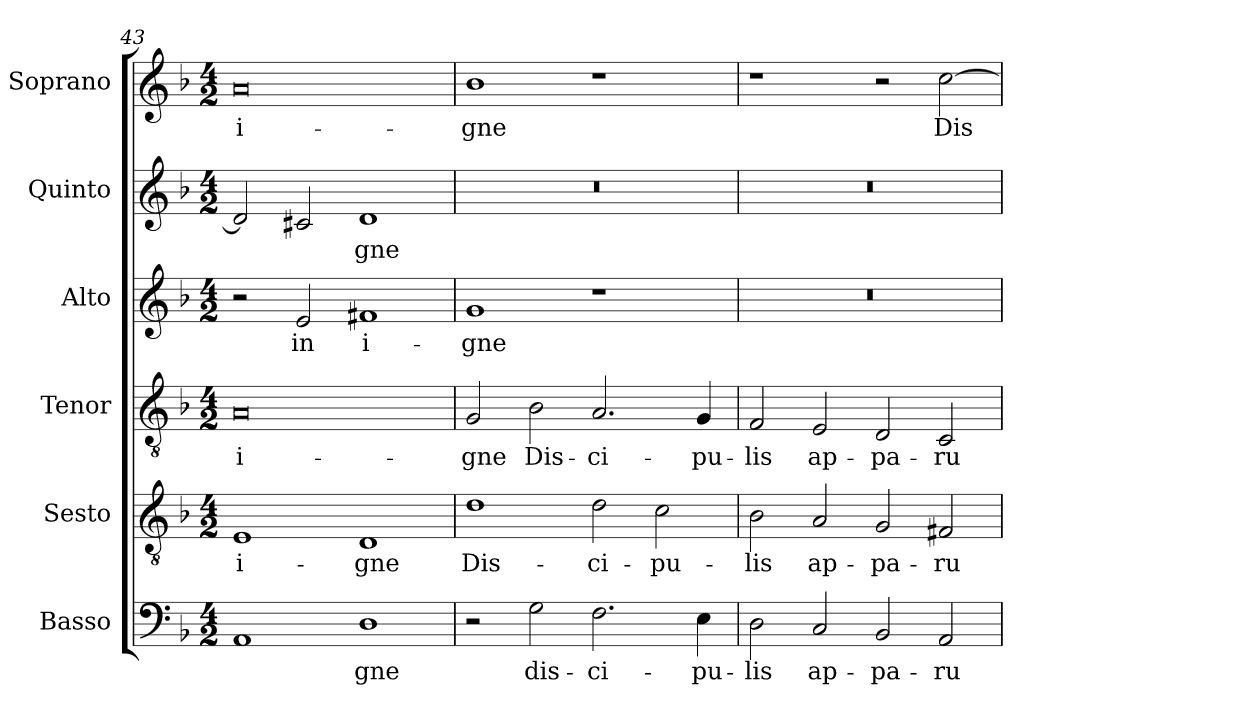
**kern	**text	**kern	**text	**kern	**text	**kern	**text	**kern	**text	**kern	**text
*part6	*part6	*part5	*part5	*part4	*part4	*part3	*part3	*part2	*part2	*part1	*part1
*staff6	*staff6	*staff5	*staff5	*staff4	*staff4	*staff3	*staff3	*staff2	*staff2	*staff1	*staff1
*I"Basso	*	*I"Sesto	*	*I"Tenor	*	*I"Alto	*	*I"Quinto	*	*I"Soprano	*
*I'B.	*	*I'Ss.	*	*I'T.	*	*I'A.	*	*I'Q.	*	*I'S.	*
*clefF4	*	*clefGv2	*	*clefGv2	*	*clefG2	*	*clefG2	*	*clefG2	*
*	*	*ITrd7c12	*	*ITrd7c12	*	*	*	*	*	*	*
*k[b-]	*	*k[b-]	*	*k[b-]	*	*k[b-]	*	*k[b-]	*	*k[b-]	*
*F:	*	*F:	*	*F:	*	*F:	*	*F:	*	*F:	*
*M4/2	*	*M4/2	*	*M4/2	*	*M4/2	*	*M4/2	*	*M4/2	*
=43	=43	=43	=43	=43	=43	=43	=43	=43	=43	=43	=43
!	!	!	!LO:LY:b:color=#000000	!	!	!	!	!	!	!	!
!	!	!	!	!	!LO:LY:b:color=#000000	!	!	!	!	!	!
!	!	!	!	!	!	!	!	!	!	!	!LO:LY:b:color=#000000
1AAi	.	1EEi	i-	0AAi	i-	2r	.	2di/]	.	0ai	i-
!	!	!	!	!	!	!	!LO:LY:b:color=#000000	!	!	!	!
.	.	.	.	.	.	2ei/	in	2c#Xi/	.	.	.
!	!LO:LY:b:color=#000000	!	!	!	!	!	!	!	!	!	!
!	!	!	!LO:LY:b:color=#000000	!	!	!	!	!	!	!	!
!	!	!	!	!	!	!	!LO:LY:b:color=#000000	!	!	!	!
!	!	!	!	!	!	!	!	!	!LO:LY:b:color=#000000	!	!
1Di	-gne	1DDi	-gne	.	.	1f#Xi	i-	1di	-gne	.	.
=44	=44	=44	=44	=44	=44	=44	=44	=44	=44	=44	=44
!	!	!	!LO:LY:b:color=#000000	!	!	!	!	!	!	!	!
!	!	!	!	!	!LO:LY:b:color=#000000	!	!	!	!	!	!
!	!	!	!	!	!	!	!LO:LY:b:color=#000000	!LO:N:vis=1	!	!	!
!	!	!	!	!	!	!	!	!	!	!	!LO:LY:b:color=#000000
2r	.	1Di	Dis-	2GGi/	-gne	1gi	-gne	0r	.	1b-i	-gne
!	!LO:LY:b:color=#000000	!	!	!	!	!	!	!	!	!	!
!	!	!	!	!	!LO:LY:b:color=#000000	!	!	!	!	!	!
2Gi\	dis-	.	.	2BB-i\	Dis-	.	.	.	.	.	.
!	!LO:LY:b:color=#000000	!	!	!	!	!	!	!	!	!	!
!	!	!	!LO:LY:b:color=#000000	!	!	!	!	!	!	!	!
!	!	!	!	!	!LO:LY:b:color=#000000	!	!	!	!	!	!
2.Fi\	-ci-	2Di\	-ci-	2.AAi/	-ci-	1r	.	.	.	1r	.
!	!	!	!LO:LY:b:color=#000000	!	!	!	!	!	!	!	!
.	.	2Ci\	-pu-	.	.	.	.	.	.	.	.
!	!LO:LY:b:color=#000000	!	!	!	!	!	!	!	!	!	!
!	!	!	!	!	!LO:LY:b:color=#000000	!	!	!	!	!	!
4Ei\	-pu-	.	.	4GGi/	-pu-	.	.	.	.	.	.
=45	=45	=45	=45	=45	=45	=45	=45	=45	=45	=45	=45
!	!LO:LY:b:color=#000000	!	!	!	!	!	!	!	!	!	!
!	!	!	!LO:LY:b:color=#000000	!	!	!	!	!	!	!	!
!	!	!	!	!	!LO:LY:b:color=#000000	!LO:N:vis=1	!	!LO:N:vis=1	!	!	!
2Di\	-lis	2BB-i\	-lis	2FFi/	-lis	0r	.	0r	.	1r	.
!	!LO:LY:b:color=#000000	!	!	!	!	!	!	!	!	!	!
!	!	!	!LO:LY:b:color=#000000	!	!	!	!	!	!	!	!
!	!	!	!	!	!LO:LY:b:color=#000000	!	!	!	!	!	!
2Ci/	ap-	2AAi/	ap-	2EEi/	ap-	.	.	.	.	.	.
!	!LO:LY:b:color=#000000	!	!	!	!	!	!	!	!	!	!
!	!	!	!LO:LY:b:color=#000000	!	!	!	!	!	!	!	!
!	!	!	!	!	!LO:LY:b:color=#000000	!	!	!	!	!	!
2BB-i/	-pa-	2GGi/	-pa-	2DDi/	-pa-	.	.	.	.	2r	.
!	!LO:LY:b:color=#000000	!	!	!	!	!	!	!	!	!	!
!	!	!	!LO:LY:b:color=#000000	!	!	!	!	!	!	!	!
!	!	!	!	!	!LO:LY:b:color=#000000	!	!	!	!	!	!
!	!	!	!	!	!	!	!	!	!	!	!LO:LY:b:color=#000000
2AAi/	-ru-	2FF#Xi/	-ru-	2CCi/	-ru-	.	.	.	.	[2cci\	Dis-
=	=	=	=	=	=	=	=	=	=	=	=
*-	*-	*-	*-	*-	*-	*-	*-	*-	*-	*-	*-
